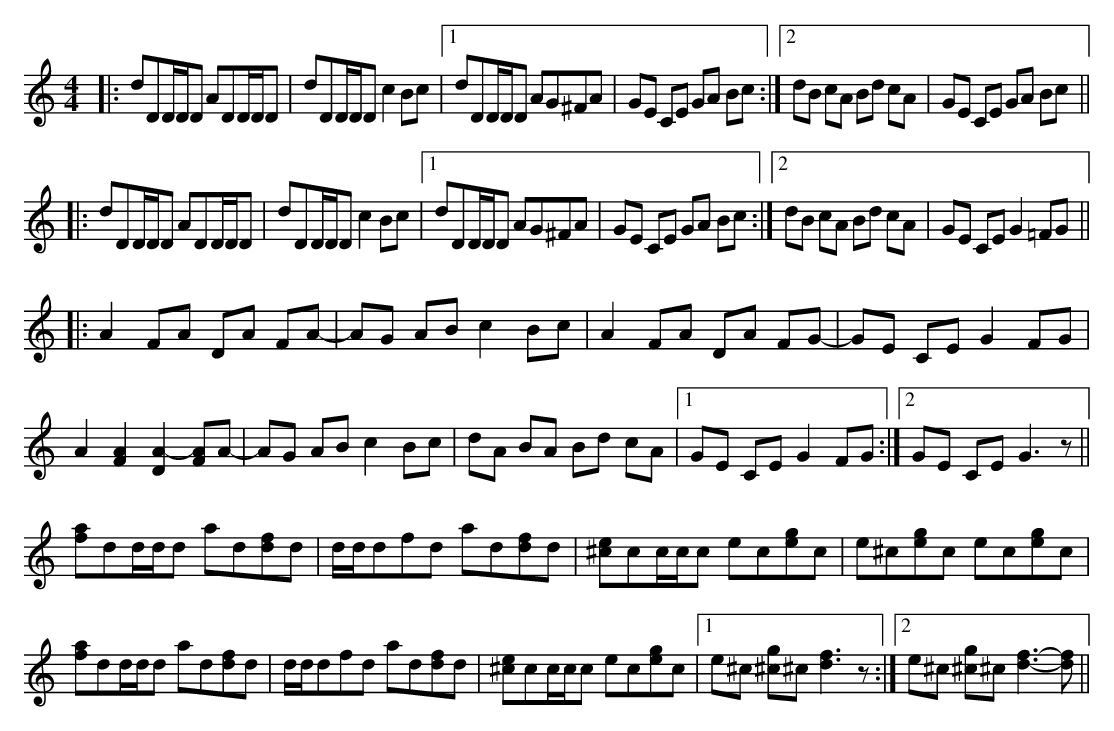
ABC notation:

X:1
M:4/4
K:Ddor
|:dDD/D/D ADD/D/D|dDD/D/D c2Bc|1 dDD/D/D AG^FA|GE CE GA Bc:|2 dB cA Bd cA|GE CE GA Bc||
|:dDD/D/D ADD/D/D|dDD/D/D c2Bc|1 dDD/D/D AG^FA|GE CE GA Bc:|2 dB cA Bd cA|GE CE G2 =FG||
|:A2 FA DA FA-|AG AB c2 Bc|A2 FA DA FG-|GE CE G2 FG|
A2[FA]2 [DA-]2[FA]A-|AG AB c2 Bc|dA BA Bd cA|1 GE CE G2 FG:|2 GE CE G3z||
[fa]dd/d/d ad[df]d|d/d/dfd ad[df]d|[^ce]cc/c/c ec[eg]c|e^c[eg]c ec[eg]c|
[fa]dd/d/d ad[df]d|d/d/dfd ad[df]d|[^ce]cc/c/c ec[eg]c|1 e^c [^cg]^c [fd]3 z:|2 e^c [^cg]^c [f-d-]3[fd]||
